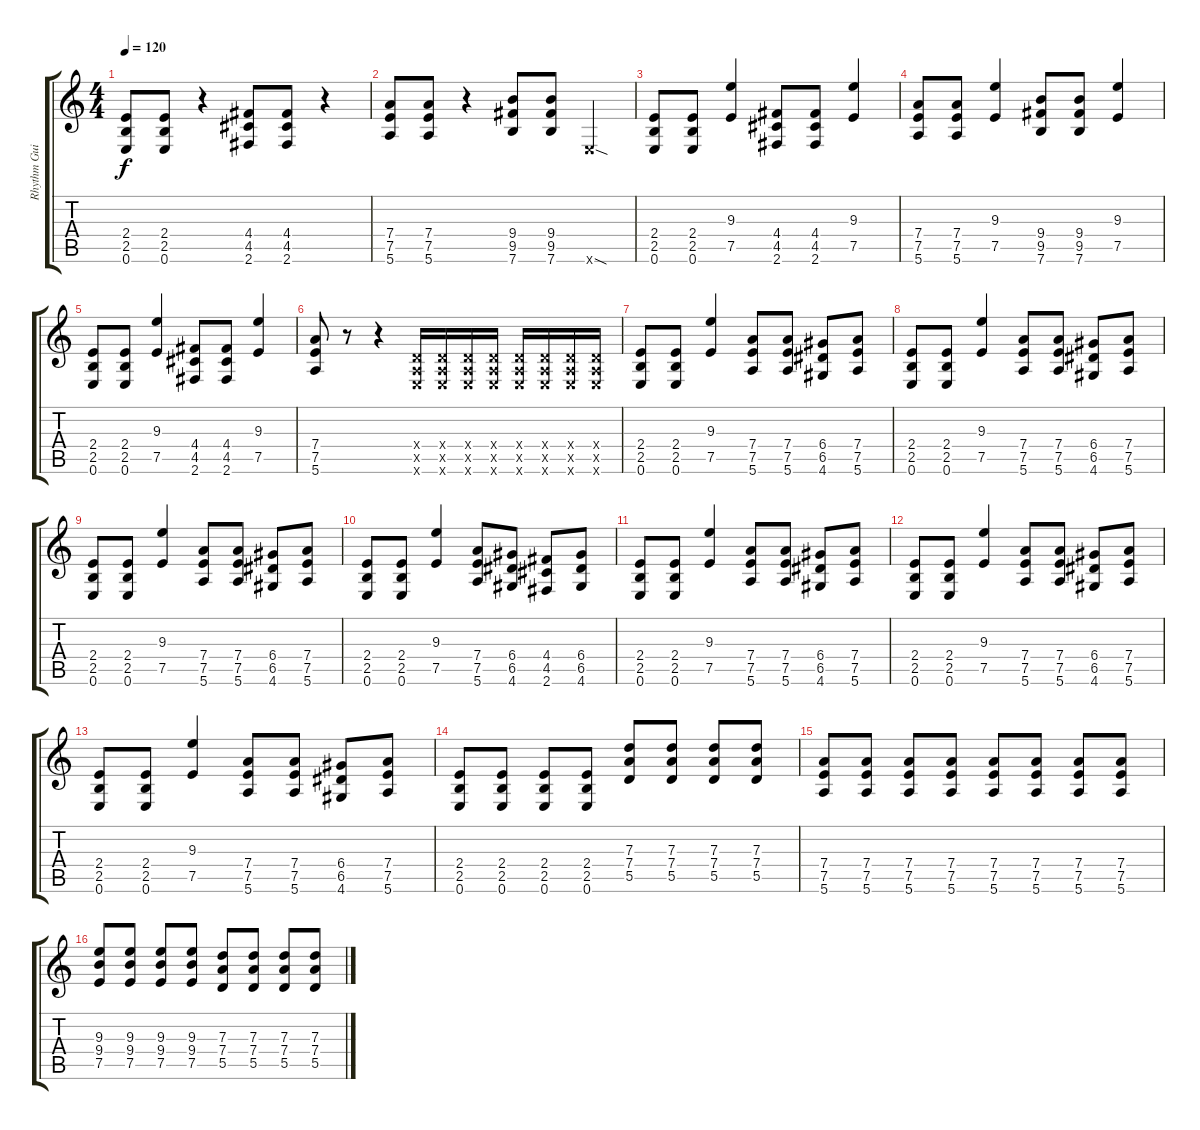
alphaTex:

\track ("Rhythm Guitar  " "Rhythm Gui") {instrument overdrivenguitar}
\staff {score tabs}
\tuning (E4 B3 G3 D3 A2 E2) {hide}
\ts (4 4)
\tempo 120
\clef g2
\ks c
(2.4 2.5 0.6).8{dy f} (2.4 2.5 0.6).8 r.4 (4.4 4.5 2.6).8 (4.4 4.5 2.6).8 r.4 |
(7.4 7.5 5.6).8 (7.4 7.5 5.6).8 r.4 (9.4 9.5 7.6).8 (9.4 9.5 7.6).8 0.6{sod x}.4 |
(2.4 2.5 0.6).8 (2.4 2.5 0.6).8 (9.3 7.5).4 (4.4 4.5 2.6).8 (4.4 4.5 2.6).8 (9.3 7.5).4 |
(7.4 7.5 5.6).8 (7.4 7.5 5.6).8 (9.3 7.5).4 (9.4 9.5 7.6).8 (9.4 9.5 7.6).8 (9.3 7.5).4 |
(2.4 2.5 0.6).8 (2.4 2.5 0.6).8 (9.3 7.5).4 (4.4 4.5 2.6).8 (4.4 4.5 2.6).8 (9.3 7.5).4 |
(7.4 7.5 5.6).8 r.8 r.4 (0.4{x} 0.5{x} 0.6{x}).16 (0.4{x} 0.5{x} 0.6{x}).16 (0.4{x} 0.5{x} 0.6{x}).16 (0.4{x} 0.5{x} 0.6{x}).16 (0.4{x} 0.5{x} 0.6{x}).16 (0.4{x} 0.5{x} 0.6{x}).16 (0.4{x} 0.5{x} 0.6{x}).16 (0.4{x} 0.5{x} 0.6{x}).16 |
(2.4 2.5 0.6).8 (2.4 2.5 0.6).8 (9.3 7.5).4 (7.4 7.5 5.6).8 (7.4 7.5 5.6).8 (6.4 6.5 4.6).8 (7.4 7.5 5.6).8 |
(2.4 2.5 0.6).8 (2.4 2.5 0.6).8 (9.3 7.5).4 (7.4 7.5 5.6).8 (7.4 7.5 5.6).8 (6.4 6.5 4.6).8 (7.4 7.5 5.6).8 |
(2.4 2.5 0.6).8 (2.4 2.5 0.6).8 (9.3 7.5).4 (7.4 7.5 5.6).8 (7.4 7.5 5.6).8 (6.4 6.5 4.6).8 (7.4 7.5 5.6).8 |
(2.4 2.5 0.6).8 (2.4 2.5 0.6).8 (9.3 7.5).4 (7.4 7.5 5.6).8 (6.4 6.5 4.6).8 (4.4 4.5 2.6).8 (6.4 6.5 4.6).8 |
(2.4 2.5 0.6).8 (2.4 2.5 0.6).8 (9.3 7.5).4 (7.4 7.5 5.6).8 (7.4 7.5 5.6).8 (6.4 6.5 4.6).8 (7.4 7.5 5.6).8 |
(2.4 2.5 0.6).8 (2.4 2.5 0.6).8 (9.3 7.5).4 (7.4 7.5 5.6).8 (7.4 7.5 5.6).8 (6.4 6.5 4.6).8 (7.4 7.5 5.6).8 |
(2.4 2.5 0.6).8 (2.4 2.5 0.6).8 (9.3 7.5).4 (7.4 7.5 5.6).8 (7.4 7.5 5.6).8 (6.4 6.5 4.6).8 (7.4 7.5 5.6).8 |
(2.4 2.5 0.6).8 (2.4 2.5 0.6).8 (2.4 2.5 0.6).8 (2.4 2.5 0.6).8 (7.3 7.4 5.5).8 (7.3 7.4 5.5).8 (7.3 7.4 5.5).8 (7.3 7.4 5.5).8 |
(7.4 7.5 5.6).8 (7.4 7.5 5.6).8 (7.4 7.5 5.6).8 (7.4 7.5 5.6).8 (7.4 7.5 5.6).8 (7.4 7.5 5.6).8 (7.4 7.5 5.6).8 (7.4 7.5 5.6).8 |
(9.3 9.4 7.5).8 (9.3 9.4 7.5).8 (9.3 9.4 7.5).8 (9.3 9.4 7.5).8 (7.3 7.4 5.5).8 (7.3 7.4 5.5).8 (7.3 7.4 5.5).8 (7.3 7.4 5.5).8
